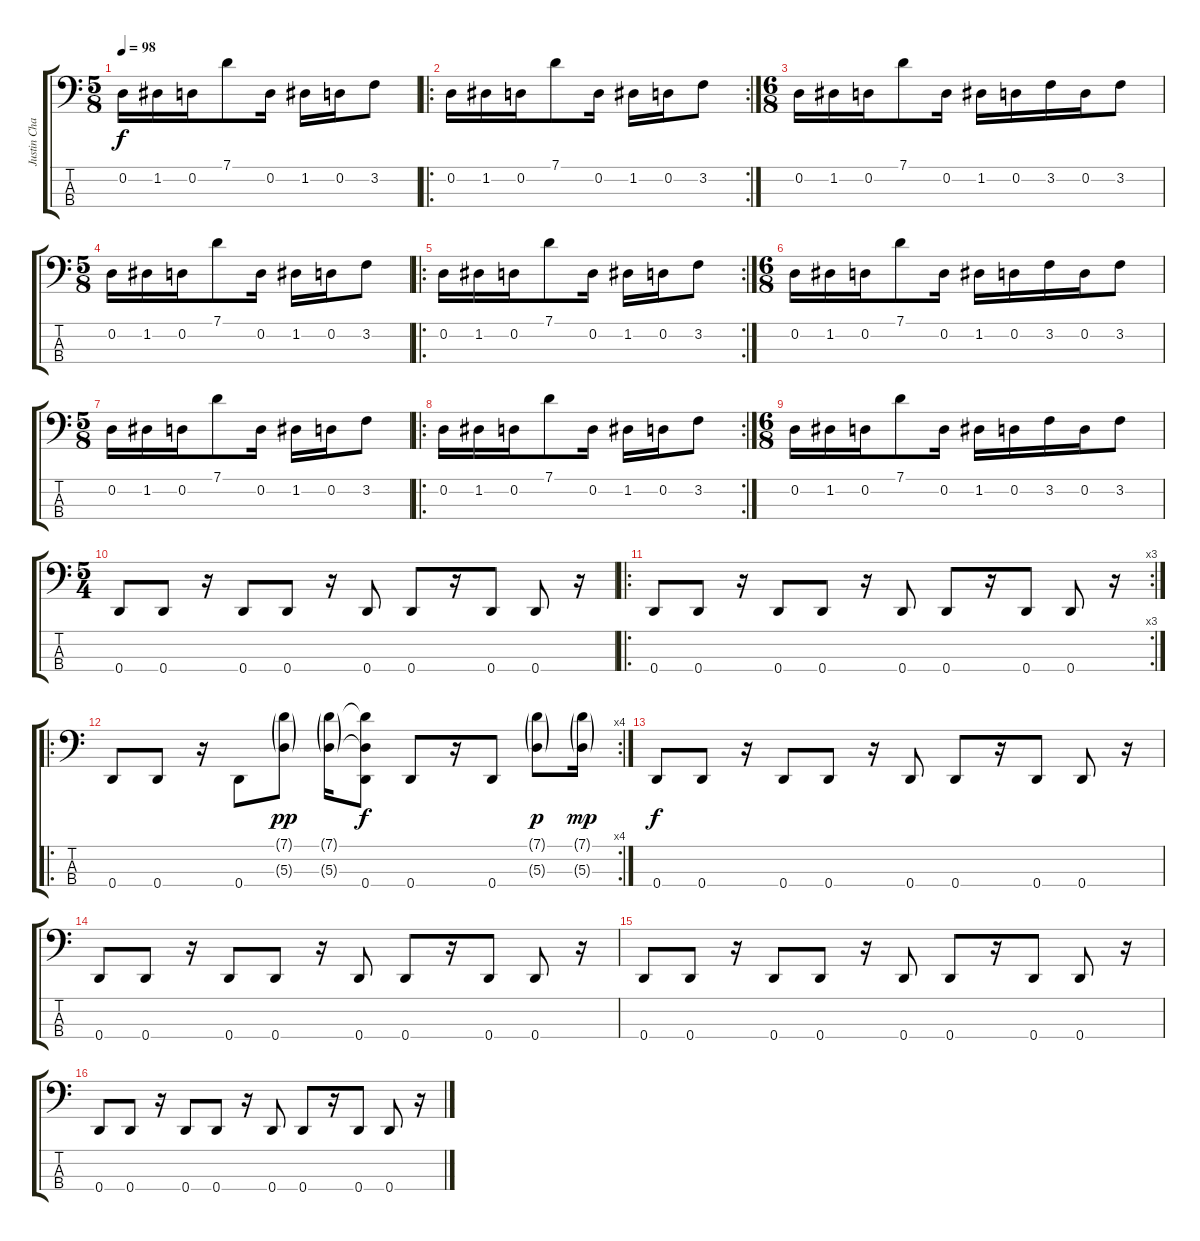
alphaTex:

\track ("Justin Chancellor" "Justin Cha") {instrument electricbasspick}
\staff {score tabs}
\tuning (G2 D2 A1 D1) {hide}
\ts (5 8)
\tempo 98
\clef f4
\ks c
0.2.16{dy f} 1.2.16 0.2.16 7.1.8 0.2.16 1.2.16 0.2.16 3.2.8 |
\ro
\rc 2
0.2.16 1.2.16 0.2.16 7.1.8 0.2.16 1.2.16 0.2.16 3.2.8 |
\ts (6 8)
0.2.16 1.2.16 0.2.16 7.1.8 0.2.16 1.2.16 0.2.16 3.2.16 0.2.16 3.2.8 |
\ts (5 8)
0.2.16 1.2.16 0.2.16 7.1.8 0.2.16 1.2.16 0.2.16 3.2.8 |
\ro
\rc 2
0.2.16 1.2.16 0.2.16 7.1.8 0.2.16 1.2.16 0.2.16 3.2.8 |
\ts (6 8)
0.2.16 1.2.16 0.2.16 7.1.8 0.2.16 1.2.16 0.2.16 3.2.16 0.2.16 3.2.8 |
\ts (5 8)
0.2.16 1.2.16 0.2.16 7.1.8 0.2.16 1.2.16 0.2.16 3.2.8 |
\ro
\rc 2
0.2.16 1.2.16 0.2.16 7.1.8 0.2.16 1.2.16 0.2.16 3.2.8 |
\ts (6 8)
0.2.16 1.2.16 0.2.16 7.1.8 0.2.16 1.2.16 0.2.16 3.2.16 0.2.16 3.2.8 |
\ts (5 4)
0.4.8 0.4.8 r.16 0.4.8 0.4.8 r.16 0.4.8 0.4.8 r.16 0.4.8 0.4.8 r.16 |
\ro
\rc 3
0.4.8 0.4.8 r.16 0.4.8 0.4.8 r.16 0.4.8 0.4.8 r.16 0.4.8 0.4.8 r.16 |
\ro
\rc 4
0.4.8 0.4.8 r.16 0.4.8 (7.1{g} 5.3{g}).8{dy pp} (7.1{g} 5.3{g}).16 (7.1{t} 5.3{t} 0.4).8{dy f} 0.4.8 r.16 0.4.8 (7.1{g} 5.3{g}).8{dy p} (7.1{g} 5.3{g}).16{dy mp} |
0.4.8{dy f} 0.4.8 r.16 0.4.8 0.4.8 r.16 0.4.8 0.4.8 r.16 0.4.8 0.4.8 r.16 |
0.4.8 0.4.8 r.16 0.4.8 0.4.8 r.16 0.4.8 0.4.8 r.16 0.4.8 0.4.8 r.16 |
0.4.8 0.4.8 r.16 0.4.8 0.4.8 r.16 0.4.8 0.4.8 r.16 0.4.8 0.4.8 r.16 |
0.4.8 0.4.8 r.16 0.4.8 0.4.8 r.16 0.4.8 0.4.8 r.16 0.4.8 0.4.8 r.16
